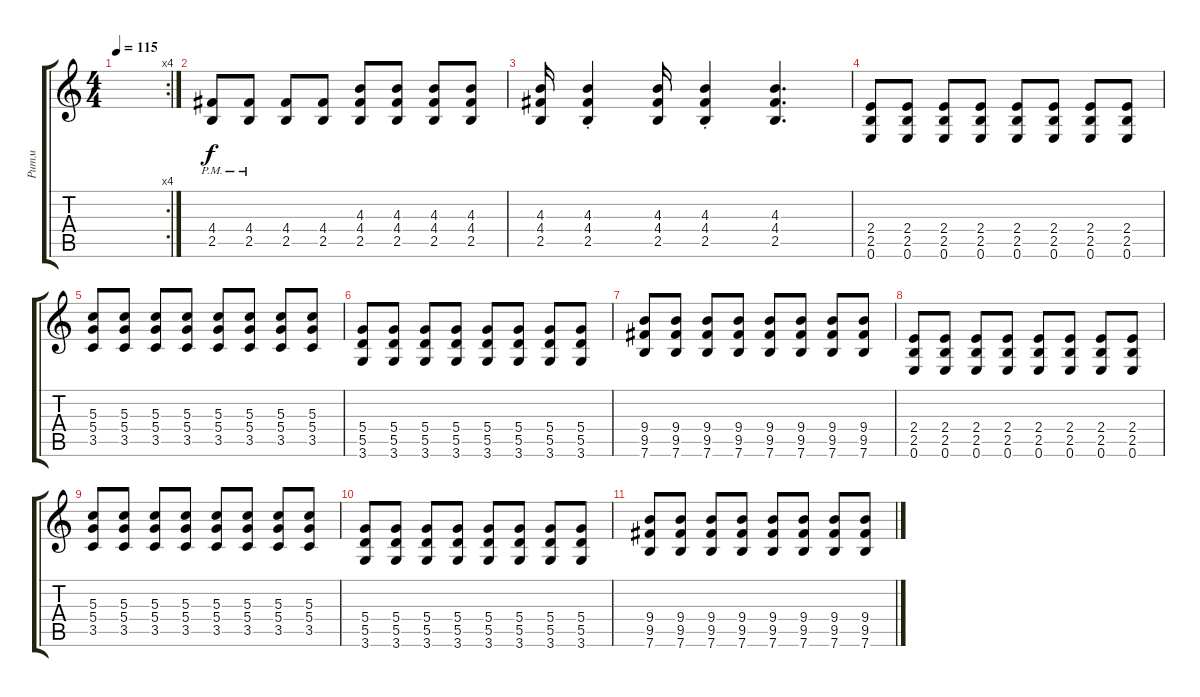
\track ("Ритм" "Ритм") {instrument overdrivenguitar}
\staff {score tabs}
\tuning (E4 B3 G3 D3 A2 E2) {hide}
\rc 4
\ts (4 4)
\tempo 115
\clef g2
\ks c
|
(4.4{pm} 2.5{pm}).8 (4.4{pm} 2.5{pm}).8 (4.4 2.5).8 (4.4 2.5).8 (4.3 4.4 2.5).8 (4.3 4.4 2.5).8 (4.3 4.4 2.5).8 (4.3 4.4 2.5).8 |
(4.3 4.4 2.5).16 (4.3{st} 4.4{st} 2.5{st}).4 (4.3 4.4 2.5).16 (4.3{st} 4.4{st} 2.5{st}).4 (4.3 4.4 2.5).4{d} |
(2.4 2.5 0.6).8 (2.4 2.5 0.6).8 (2.4 2.5 0.6).8 (2.4 2.5 0.6).8 (2.4 2.5 0.6).8 (2.4 2.5 0.6).8 (2.4 2.5 0.6).8 (2.4 2.5 0.6).8 |
(5.3 5.4 3.5).8 (5.3 5.4 3.5).8 (5.3 5.4 3.5).8 (5.3 5.4 3.5).8 (5.3 5.4 3.5).8 (5.3 5.4 3.5).8 (5.3 5.4 3.5).8 (5.3 5.4 3.5).8 |
(5.4 5.5 3.6).8 (5.4 5.5 3.6).8 (5.4 5.5 3.6).8 (5.4 5.5 3.6).8 (5.4 5.5 3.6).8 (5.4 5.5 3.6).8 (5.4 5.5 3.6).8 (5.4 5.5 3.6).8 |
(9.4 9.5 7.6).8 (9.4 9.5 7.6).8 (9.4 9.5 7.6).8 (9.4 9.5 7.6).8 (9.4 9.5 7.6).8 (9.4 9.5 7.6).8 (9.4 9.5 7.6).8 (9.4 9.5 7.6).8 |
(2.4 2.5 0.6).8 (2.4 2.5 0.6).8 (2.4 2.5 0.6).8 (2.4 2.5 0.6).8 (2.4 2.5 0.6).8 (2.4 2.5 0.6).8 (2.4 2.5 0.6).8 (2.4 2.5 0.6).8 |
(5.3 5.4 3.5).8 (5.3 5.4 3.5).8 (5.3 5.4 3.5).8 (5.3 5.4 3.5).8 (5.3 5.4 3.5).8 (5.3 5.4 3.5).8 (5.3 5.4 3.5).8 (5.3 5.4 3.5).8 |
(5.4 5.5 3.6).8 (5.4 5.5 3.6).8 (5.4 5.5 3.6).8 (5.4 5.5 3.6).8 (5.4 5.5 3.6).8 (5.4 5.5 3.6).8 (5.4 5.5 3.6).8 (5.4 5.5 3.6).8 |
(9.4 9.5 7.6).8 (9.4 9.5 7.6).8 (9.4 9.5 7.6).8 (9.4 9.5 7.6).8 (9.4 9.5 7.6).8 (9.4 9.5 7.6).8 (9.4 9.5 7.6).8 (9.4 9.5 7.6).8
